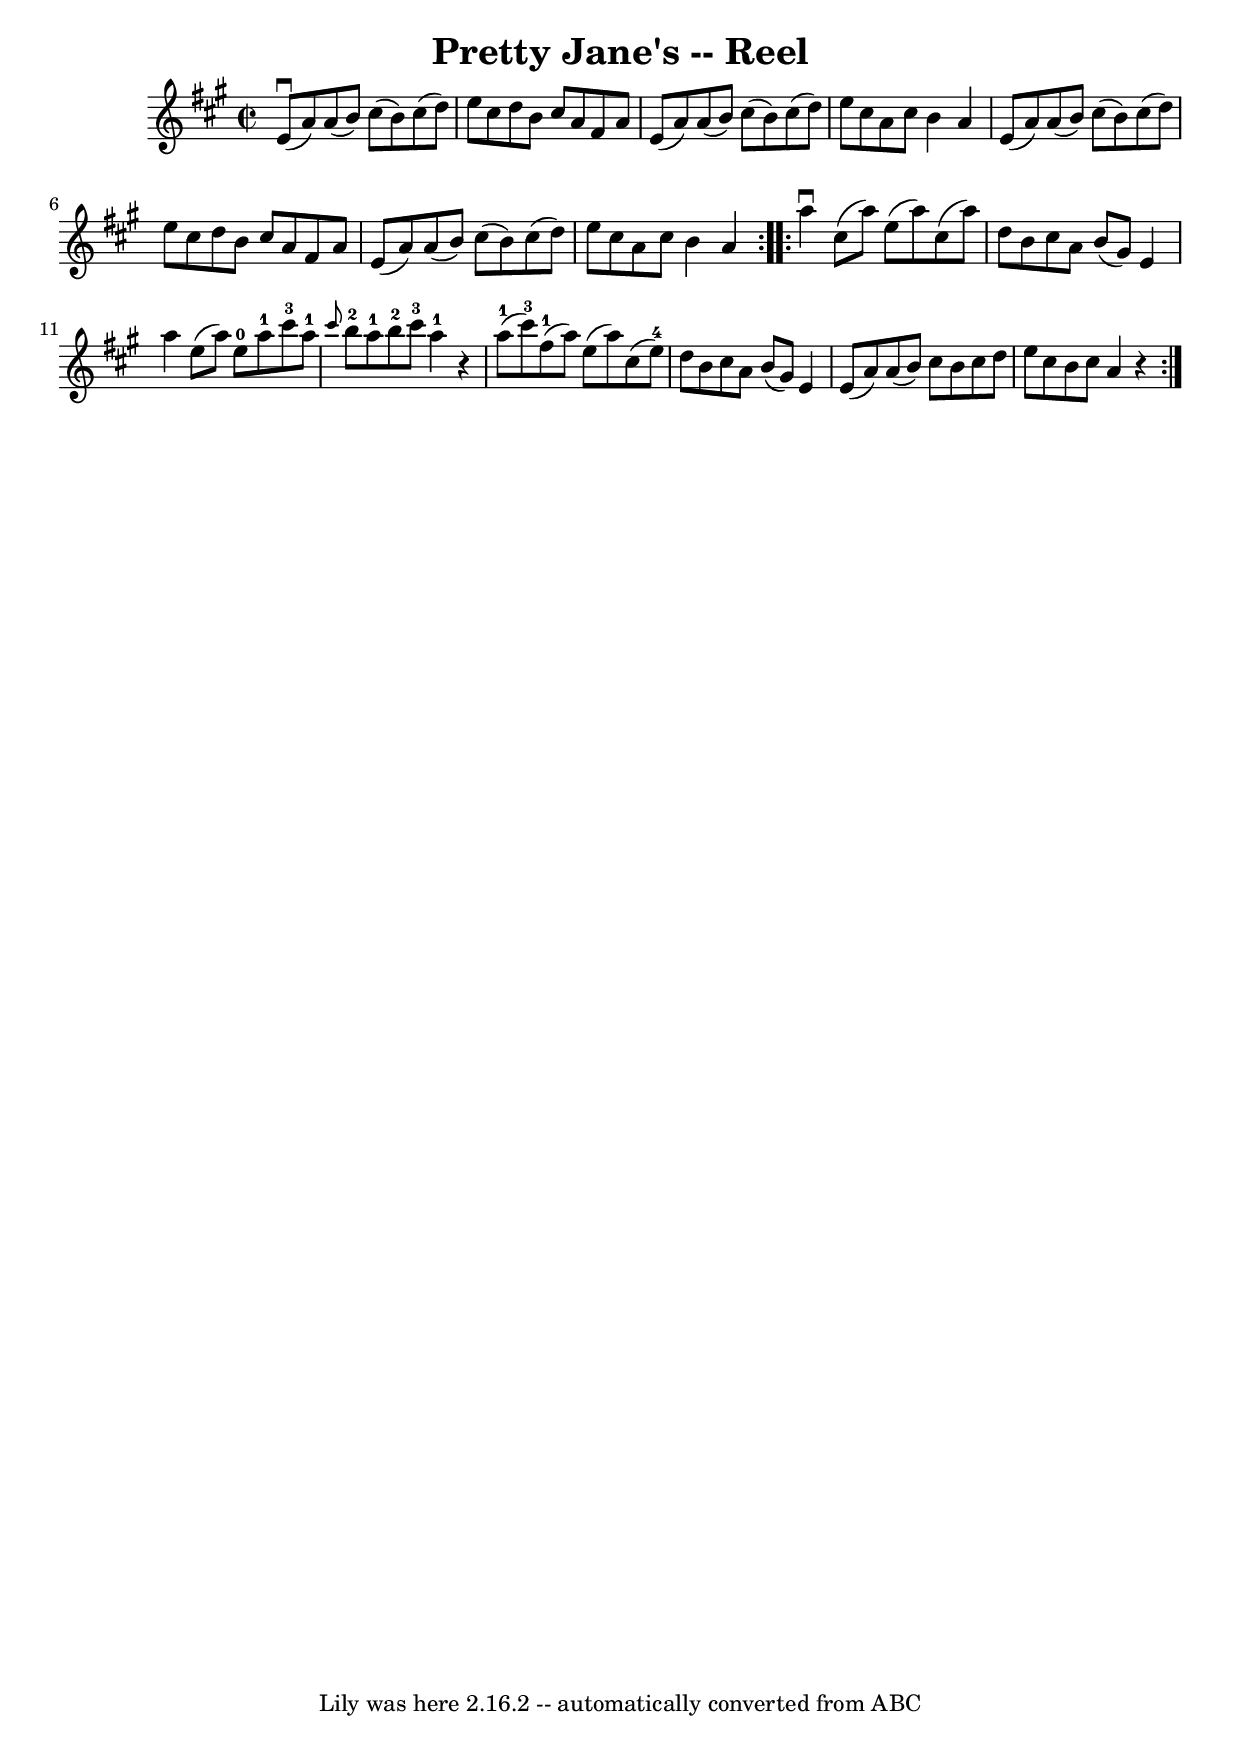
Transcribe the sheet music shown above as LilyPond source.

\version "2.16.2"
\include "Mammoth.ily"
\header {
  %% book = "Ryan's Mammoth Collection"
  crossRefNumber = "1"
  footnotes = "\\\\285"
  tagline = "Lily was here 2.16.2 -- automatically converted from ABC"
  title = "Pretty Jane's -- Reel"

}
voicedefault =  {



  \repeat volta 2 {

    \override Staff.TimeSignature #'style = #'C
    \time 2/2 
    \key a \major     e'8^\downbow(a'8) a'8 (b'8) cis''8 (b'8) cis''8 (d''8)    |
    e''8 cis''8 d''8 b'8         cis''8 a'8 fis'8 a'8     |
    e'8 (a'8) a'8 (b'8)        cis''8 (b'8) cis''8 (d''8)    |
    e''8 cis''8 a'8         cis''8 b'4 a'4     |
    e'8 (a'8) a'8 (b'8) cis''8 (b'8) cis''8 (d''8)   |
    e''8 cis''8 d''8 b'8         cis''8 a'8 fis'8 a'8     |
    e'8 (a'8) a'8 (b'8)        cis''8 (b'8) cis''8 (d''8)    |
    e''8 cis''8 a'8    
    cis''8 b'4 a'4    
  }     
  \repeat volta 2 {
    a''4^\downbow cis''8 (     a''8) e''8 (a''8) cis''8 (a''8)    |
    d''8 b'8         cis''8 a'8 b'8 (gis'8) e'4     |
    a''4 e''8 (a''8) e''8-0 a''8-1 cis'''8-3 a''8-1   |
    
    \grace { cis'''8  
	   } b''8-2 a''8-1 b''8-2 cis'''8-3          a''4-1   r4    |
    a''8-1(cis'''8-3) fis''8-1(     a''8) e''8 (a''8) cis''8 (e''8-4)    |
    d''8 b'8      cis''8 a'8 b'8 (gis'8) e'4     |
    e'8 (a'8) a'8 (b'8) cis''8 b'8 cis''8 d''8    |
    e''8 cis''8  
    b'8 cis''8 a'4    r4   
  }   

}

\score{
  <<

    \context Staff="default"
    {
      \voicedefault 
      
    }

  >>
  \layout {
    
  }
  \midi {
  }

}
